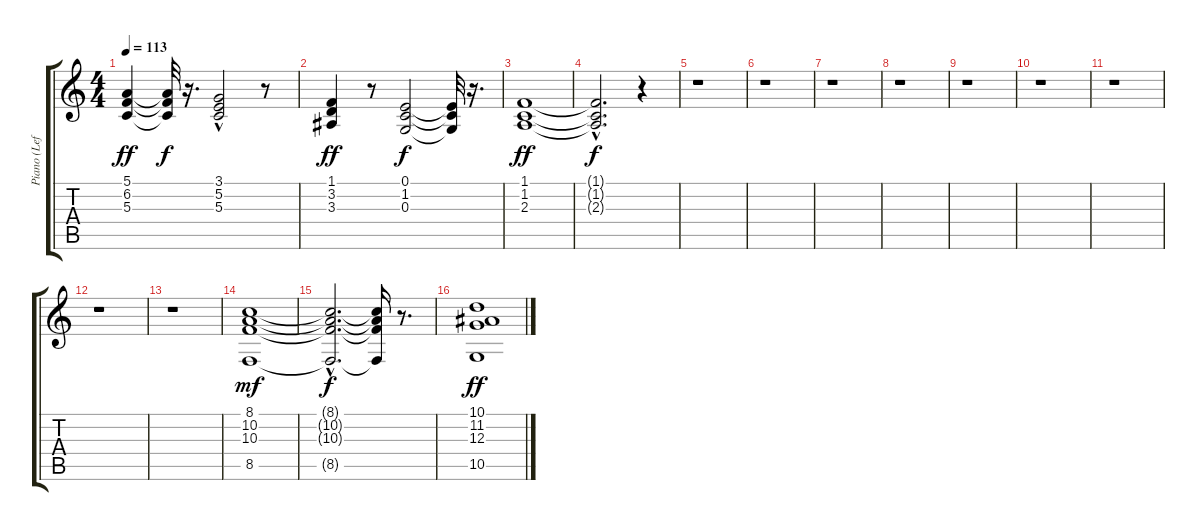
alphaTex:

\track ("Piano (Left)" "Piano (Lef") {instrument honkytonkpiano}
\staff {score tabs}
\tuning (E4 B3 G3 D3 A2 E2) {hide}
\ts (4 4)
\tempo 113
\clef g2
\ks c
(5.1 6.2 5.3).4{dy ff} (5.1{t} 6.2{t} 5.3{t}).32{dy f} r.16{d} (3.1{hac} 5.2 5.3).2 r.8 |
(1.1 3.2 3.3).4{dy ff} r.8 (0.1 1.2 0.3).2{dy f} (0.1{t} 1.2{t} 0.3{t}).32 r.16{d} |
(1.1 1.2 2.3).1{dy ff} |
(1.1{hac t} 1.2{hac t} 2.3{hac t}).2{d dy f} r.4 |
r.1 |
r.1 |
r.1 |
r.1 |
r.1 |
r.1 |
r.1 |
r.1 |
r.1 |
(8.1 10.2 10.3 8.5).1{dy mf} |
(8.1{hac t} 10.2{hac t} 10.3{hac t} 8.5{hac t}).2{d dy f} (8.1{t} 10.2{t} 10.3{t} 8.5{t}).16 r.8{d} |
(10.1 11.2 12.3 10.5).1{dy ff}
